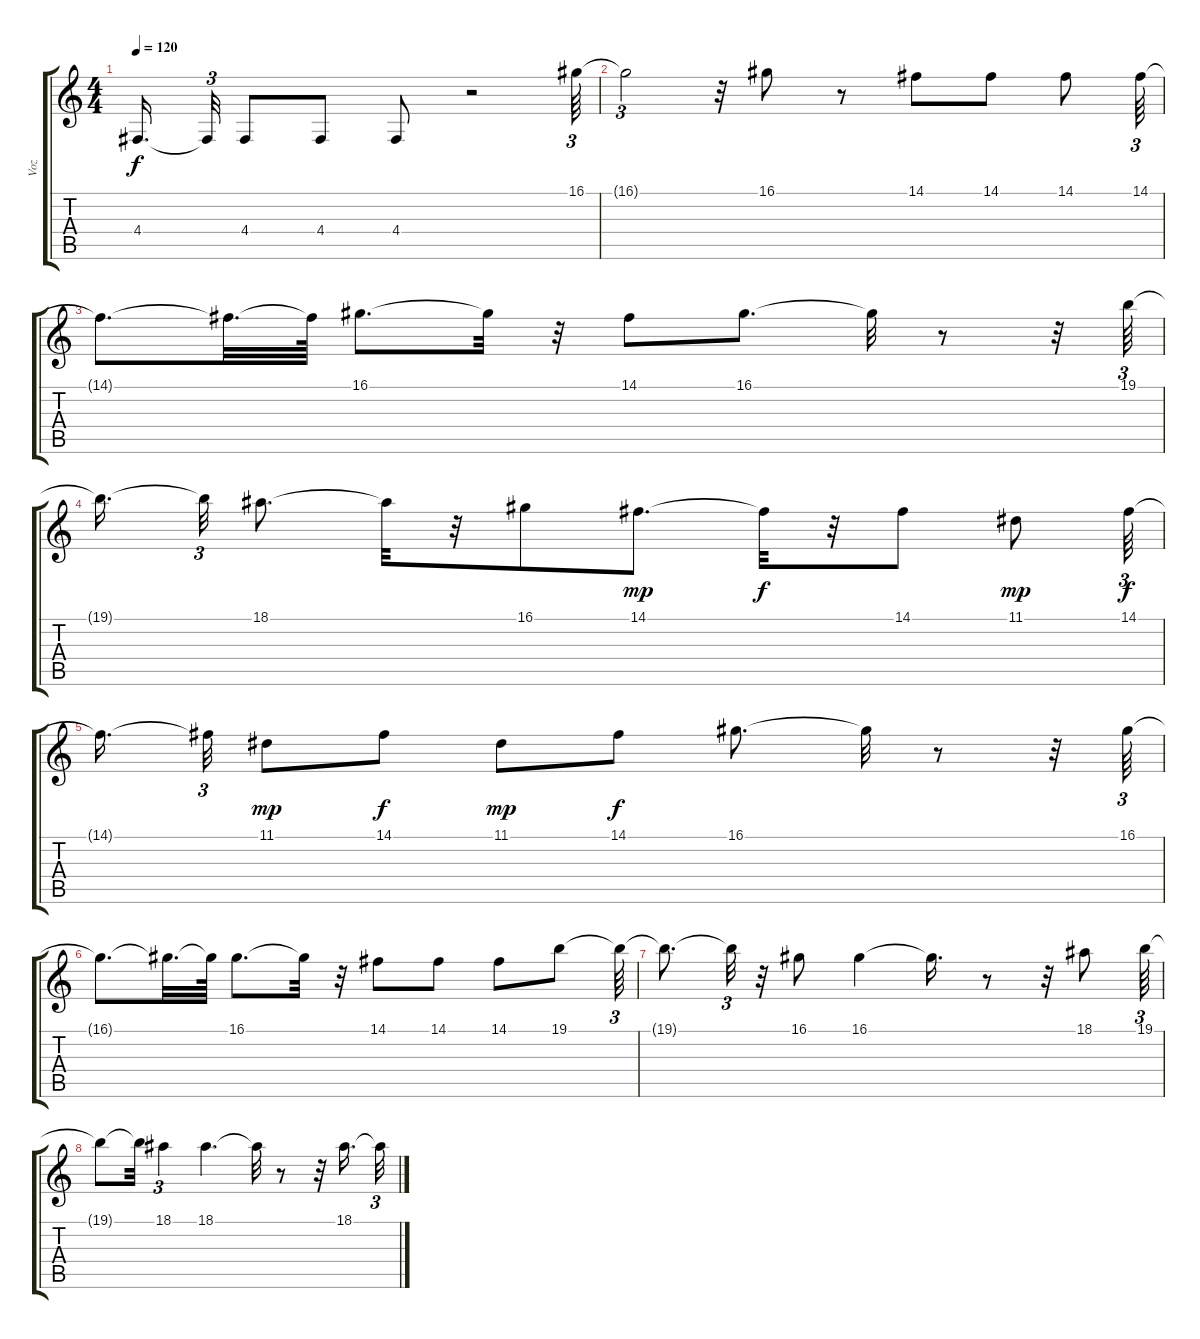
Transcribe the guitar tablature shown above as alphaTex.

\track ("Voz" "Voz") {instrument fx5brightness}
\staff {score tabs}
\tuning (E4 B3 G3 D3 A2 E2) {hide}
\ts (4 4)
\tempo 120
\clef g2
\ks c
4.4{t}.16{d dy f beam splitsecondary} 4.4{t}.32{tu (3 2)} 4.4.8 4.4.8 4.4.8 r.2 16.1.64{tu (3 2)} |
16.1{t}.2{tu (3 2)} r.32 16.1.8 r.8 14.1.8 14.1.8 14.1.8 14.1.64{tu (3 2)} |
14.1{t}.8{d} 14.1{t}.32{d} 14.1{t}.64 16.1.8{d} 16.1{t}.32 r.32 14.1.8 16.1.8{d} 16.1{t}.32 r.8 r.32 19.1.64{tu (3 2)} |
19.1{t}.16{d beam splitsecondary} 19.1{t}.32{tu (3 2)} 18.1.8{d} 18.1{t}.32 r.32 16.1.8 14.1.8{d dy mp} 14.1{t}.32{dy f} r.32 14.1.8 11.1.8{dy mp} 14.1.64{tu (3 2) dy f} |
14.1{t}.16{d beam splitsecondary} 14.1{t}.32{tu (3 2)} 11.1.8{dy mp} 14.1.8{dy f} 11.1.8{dy mp} 14.1.8{dy f} 16.1.8{d} 16.1{t}.32 r.8 r.32 16.1.64{tu (3 2)} |
16.1{t}.8{d} 16.1{t}.32{d} 16.1{t}.64 16.1.8{d} 16.1{t}.32 r.32 14.1.8 14.1.8 14.1.8 19.1.8 19.1{t}.64{tu (3 2)} |
19.1{t}.8{d} 19.1{t}.32{tu (3 2)} r.32 16.1.8 16.1.4 16.1{t}.16{d} r.8 r.32 18.1.8 19.1.64{tu (3 2)} |
19.1{t}.8 19.1{t}.32 18.1.4{tu (3 2)} 18.1.4{d} 18.1{t}.32 r.8 r.32 18.1.16{d} 18.1{t}.32{tu (3 2)}
